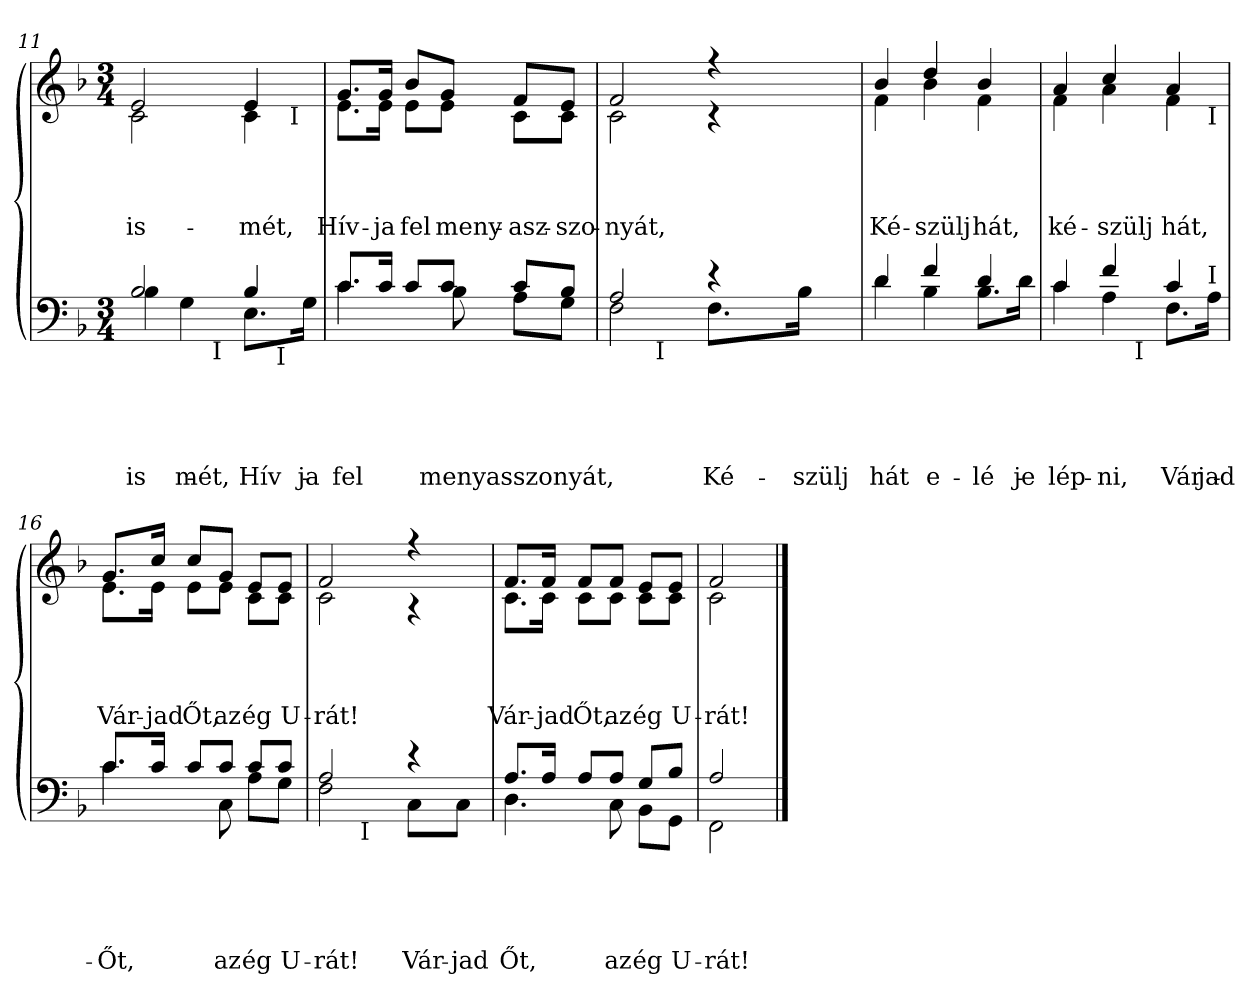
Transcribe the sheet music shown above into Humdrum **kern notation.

**kern	**text	**text	**text	**text	**text	**kern	**text	**text	**text	**text
*part2	*part2	*part2	*part2	*part2	*part2	*part1	*part1	*part1	*part1	*part1
*staff2	*staff2	*staff2	*staff2	*staff2	*staff2	*staff1	*staff1	*staff1	*staff1	*staff1
!!LO:LB:g=z
*clefF4	*	*	*	*	*	*clefG2	*	*	*	*
*k[b-]	*	*	*	*	*	*k[b-]	*	*	*	*
*F:	*	*	*	*	*	*F:	*	*	*	*
*M3/4	*	*	*	*	*	*M3/4	*	*	*	*
=11	=11	=11	=11	=11	=11	=11	=11	=11	=11	=11
*^	*	*	*	*	*	*	*	*	*	*
!	!	!	!	!	!	!LO:LY:b	!	!	!	!	!
!	!	!	!	!	!	!	!	!	!	!	!LO:LY:b
*^	*	*	*	*	*	*	*^	*	*	*	*
*	*	*^	*	*	*	*	*	*	*^	*	*	*	*
2B-/	4B-\	4.ryy	2ryy	.	.	.	.	is-	2e/	2c\	2ryy	.	.	.	is-
!	!	!	!	!	!	!	!	!LO:LY:b	!	!	!	!	!	!	!
.	4G\	.	.	.	.	.	.	-mét,	.	.	.	.	.	.	.
!	!	!LO:TX:b:t=I	!	!	!	!	!	!	!	!	!	!	!	!	!
.	.	4.ryy	.	.	.	.	.	.	.	.	.	.	.	.	.
!	!	!	!	!	!	!	!	!LO:LY:b	!	!	!	!	!	!	!
!	!	!	!	!	!	!	!	!	!	!	!	!	!	!	!LO:LY:b
4B-/	8.E\L	.	8ryy	.	.	.	.	Hív-	4e/	4c\	8ryy	.	.	.	-mét,
!	!	!	!LO:TX:b:t=I	!	!	!	!	!	!	!	!	!	!	!	!
.	.	.	8ryy	.	.	.	.	.	.	.	32ryy	.	.	.	.
!	!	!	!	!	!	!	!	!	!	!	!LO:TX:b:t=I	!	!	!	!
.	.	.	.	.	.	.	.	.	.	.	16.ryy	.	.	.	.
!	!	!	!	!	!	!	!	!LO:LY:b	!	!	!	!	!	!	!
.	16G\Jk	.	.	.	.	.	.	-ja	.	.	.	.	.	.	.
*	*v	*v	*v	*	*	*	*	*	*	*	*	*	*	*	*
*	*	*	*	*	*	*	*v	*v	*v	*	*	*	*
=12	=12	=12	=12	=12	=12	=12	=12	=12	=12	=12	=12
*^	*	*	*	*	*	*	*^	*	*	*	*
*	*	*^	*	*	*	*	*	*	*^	*	*	*	*
!	!	!	!	!	!	!	!	!LO:LY:b	!	!	!	!	!	!	!
*	*v	*v	*v	*	*	*	*	*	*	*	*	*	*	*	*
*	*	*	*	*	*	*	*v	*v	*v	*	*	*	*
*^	*	*	*	*	*	*	*^	*	*	*	*
*	*	*^	*	*	*	*	*	*	*^	*	*	*	*
!	!	!	!	!	!	!	!	!	!	!	!	!	!	!	!LO:LY:b
*	*v	*v	*v	*	*	*	*	*	*	*	*	*	*	*	*
*	*	*	*	*	*	*	*	*v	*v	*	*	*	*
8.c/L	4.c\	.	.	.	.	fel	8.g/L	8.e\L	.	.	.	Hív-
!	!	!	!	!	!	!	!	!	!	!	!	!LO:LY:b
16c/Jk	.	.	.	.	.	.	16g/Jk	16e\Jk	.	.	.	-ja
!	!	!	!	!	!	!	!	!	!	!	!	!LO:LY:b
8c/L	.	.	.	.	.	.	8b-/L	8e\L	.	.	.	fel
!	!	!	!	!	!	!LO:LY:b	!	!	!	!	!	!
!	!	!	!	!	!	!	!	!	!	!	!	!LO:LY:b
8c/J	8B-\	.	.	.	.	menyasszonyát,	8g/J	8e\J	.	.	.	meny-
!	!	!	!	!	!	!	!	!	!	!	!	!LO:LY:b
8c/L	8A\L	.	.	.	.	.	8f/L	8c\L	.	.	.	-asz-
!	!	!	!	!	!	!	!	!	!	!	!	!LO:LY:b
8B-/J	8G\J	.	.	.	.	.	8e/J	8c\J	.	.	.	-szo-
=13	=13	=13	=13	=13	=13	=13	=13	=13	=13	=13	=13	=13
!	!	!	!	!	!	!	!	!	!	!	!	!LO:LY:b
*	*^	*	*	*	*	*	*	*	*	*	*	*
2A/	2F\	8..ryy	.	.	.	.	.	2f/	2c\	.	.	.	-nyát,
!	!	!LO:TX:b:t=I	!	!	!	!	!	!	!	!	!	!	!
.	.	2ryy	.	.	.	.	.	.	.	.	.	.	.
!	!	!	!	!	!	!	!LO:LY:b	!	!	!	!	!	!
4re	8.F\L	.	.	.	.	.	Ké-	4r	4r	.	.	.	.
!	!	!	!	!	!	!	!LO:LY:b	!	!	!	!	!	!
.	16B-\Jk	.	.	.	.	.	-szülj	.	.	.	.	.	.
.	.	32ryy	.	.	.	.	.	.	.	.	.	.	.
*	*v	*v	*	*	*	*	*	*	*	*	*	*	*
=14	=14	=14	=14	=14	=14	=14	=14	=14	=14	=14	=14	=14
*	*^	*	*	*	*	*	*	*	*	*	*	*
!	!	!	!	!	!	!	!LO:LY:b	!	!	!	!	!	!
*	*v	*v	*	*	*	*	*	*	*	*	*	*	*
*	*^	*	*	*	*	*	*	*	*	*	*	*
!	!	!	!	!	!	!	!	!	!	!	!	!	!LO:LY:b
*	*v	*v	*	*	*	*	*	*	*	*	*	*	*
4d/	4d\	.	.	.	.	hát	4b-/	4f\	.	.	.	Ké-
!	!	!	!	!	!	!LO:LY:b	!	!	!	!	!	!
!	!	!	!	!	!	!	!	!	!	!	!	!LO:LY:b
4f/	4B-\	.	.	.	.	e-	4dd/	4b-\	.	.	.	-szülj
!	!	!	!	!	!	!LO:LY:b	!	!	!	!	!	!
!	!	!	!	!	!	!	!	!	!	!	!	!LO:LY:b
4d/	8.B-\L	.	.	.	.	-lé-	4b-/	4f\	.	.	.	hát,
!	!	!	!	!	!	!LO:LY:b	!	!	!	!	!	!
.	16d\Jk	.	.	.	.	-je	.	.	.	.	.	.
*	*	*	*	*	*	*	*v	*v	*	*	*	*
=15	=15	=15	=15	=15	=15	=15	=15	=15	=15	=15	=15
!	!	!	!	!	!	!LO:LY:b	!	!	!	!	!
!	!	!	!	!	!	!	!	!	!	!	!LO:LY:b
*	*^	*	*	*	*	*	*^	*	*	*	*
*	*	*	*	*	*	*	*	*	*^	*	*	*	*
4c/	4c\	4.ryy	.	.	.	.	lép-	4a/	4f\	2ryy	.	.	.	ké-
!	!	!	!	!	!	!	!LO:LY:b	!	!	!	!	!	!	!
!	!	!	!	!	!	!	!	!	!	!	!	!	!	!LO:LY:b
4f/	4A\	.	.	.	.	.	-ni,	4cc/	4a\	.	.	.	.	-szülj
!	!	!LO:TX:b:t=I	!	!	!	!	!	!	!	!	!	!	!	!
.	.	4.ryy	.	.	.	.	.	.	.	.	.	.	.	.
!	!	!	!	!	!	!	!LO:LY:b	!	!	!	!	!	!	!
!	!	!	!	!	!	!	!	!	!	!	!	!	!	!LO:LY:b
4c/	8.F\L	.	.	.	.	.	Vár-	4a/	4f\	8.ryy	.	.	.	hát,
!	!	!	!	!	!	!	!	!	!	!LO:TX:b:t=I	!	!	!	!
!	!LO:TX:a:t=I	!	!	!	!	!	!	!	!	!	!	!	!	!
!	!	!	!	!	!	!	!LO:LY:b	!	!	!	!	!	!	!
.	16A\Jk	.	.	.	.	.	-jad	.	.	16ryy	.	.	.	.
*	*v	*v	*	*	*	*	*	*	*	*	*	*	*	*
*	*	*	*	*	*	*	*v	*v	*v	*	*	*	*
!!LO:LB:g=z
=16	=16	=16	=16	=16	=16	=16	=16	=16	=16	=16	=16
*	*^	*	*	*	*	*	*^	*	*	*	*
*	*	*	*	*	*	*	*	*	*^	*	*	*	*
!	!	!	!	!	!	!	!LO:LY:b	!	!	!	!	!	!	!
*	*v	*v	*	*	*	*	*	*	*	*	*	*	*	*
*	*	*	*	*	*	*	*v	*v	*v	*	*	*	*
*	*^	*	*	*	*	*	*^	*	*	*	*
*	*	*	*	*	*	*	*	*	*^	*	*	*	*
!	!	!	!	!	!	!	!	!	!	!	!	!	!	!LO:LY:b
*	*v	*v	*	*	*	*	*	*	*	*	*	*	*	*
*	*	*	*	*	*	*	*	*v	*v	*	*	*	*
8.c/L	4.c\	.	.	.	.	Őt,	8.g/L	8.e\L	.	.	.	Vár-
!	!	!	!	!	!	!	!	!	!	!	!	!LO:LY:b
16c/Jk	.	.	.	.	.	.	16cc/Jk	16e\Jk	.	.	.	-jad
!	!	!	!	!	!	!	!	!	!	!	!	!LO:LY:b
8c/L	.	.	.	.	.	.	8cc/L	8e\L	.	.	.	Őt,
!	!	!	!	!	!	!LO:LY:b	!	!	!	!	!	!
!	!	!	!	!	!	!	!	!	!	!	!	!LO:LY:b
8c/J	8C\	.	.	.	.	az	8g/J	8e\J	.	.	.	az
!	!	!	!	!	!	!LO:LY:b	!	!	!	!	!	!
!	!	!	!	!	!	!	!	!	!	!	!	!LO:LY:b
8c/L	8A\L	.	.	.	.	ég	8e/L	8c\L	.	.	.	ég
!	!	!	!	!	!	!LO:LY:b	!	!	!	!	!	!
!	!	!	!	!	!	!	!	!	!	!	!	!LO:LY:b
8c/J	8G\J	.	.	.	.	U-	8e/J	8c\J	.	.	.	U-
=17	=17	=17	=17	=17	=17	=17	=17	=17	=17	=17	=17	=17
!	!	!	!	!	!	!LO:LY:b	!	!	!	!	!	!
!	!	!	!	!	!	!	!	!	!	!	!	!LO:LY:b
*	*^	*	*	*	*	*	*	*	*	*	*	*
2A/	2F\	8..ryy	.	.	.	.	-rát!	2f/	2c\	.	.	.	-rát!
!	!	!LO:TX:b:t=I	!	!	!	!	!	!	!	!	!	!	!
.	.	2ryy	.	.	.	.	.	.	.	.	.	.	.
!	!	!	!	!	!	!	!LO:LY:b	!	!	!	!	!	!
4re	8C\L	.	.	.	.	.	Vár-	4r	4r	.	.	.	.
!	!	!	!	!	!	!	!LO:LY:b	!	!	!	!	!	!
.	8C\J	.	.	.	.	.	-jad	.	.	.	.	.	.
.	.	32ryy	.	.	.	.	.	.	.	.	.	.	.
*	*v	*v	*	*	*	*	*	*	*	*	*	*	*
=18	=18	=18	=18	=18	=18	=18	=18	=18	=18	=18	=18	=18
*	*^	*	*	*	*	*	*	*	*	*	*	*
!	!	!	!	!	!	!	!LO:LY:b	!	!	!	!	!	!
*	*v	*v	*	*	*	*	*	*	*	*	*	*	*
*	*^	*	*	*	*	*	*	*	*	*	*	*
!	!	!	!	!	!	!	!	!	!	!	!	!	!LO:LY:b
*	*v	*v	*	*	*	*	*	*	*	*	*	*	*
8.A/L	4.D\	.	.	.	.	Őt,	8.f/L	8.c\L	.	.	.	Vár-
!	!	!	!	!	!	!	!	!	!	!	!	!LO:LY:b
16A/Jk	.	.	.	.	.	.	16f/Jk	16c\Jk	.	.	.	-jad
!	!	!	!	!	!	!	!	!	!	!	!	!LO:LY:b
8A/L	.	.	.	.	.	.	8f/L	8c\L	.	.	.	Őt,
!	!	!	!	!	!	!LO:LY:b	!	!	!	!	!	!
!	!	!	!	!	!	!	!	!	!	!	!	!LO:LY:b
8A/J	8C\	.	.	.	.	az	8f/J	8c\J	.	.	.	az
!	!	!	!	!	!	!LO:LY:b	!	!	!	!	!	!
!	!	!	!	!	!	!	!	!	!	!	!	!LO:LY:b
8G/L	8BB-\L	.	.	.	.	ég	8e/L	8c\L	.	.	.	ég
!	!	!	!	!	!	!LO:LY:b	!	!	!	!	!	!
!	!	!	!	!	!	!	!	!	!	!	!	!LO:LY:b
8B-/J	8GG\J	.	.	.	.	U-	8e/J	8c\J	.	.	.	U-
=19	=19	=19	=19	=19	=19	=19	=19	=19	=19	=19	=19	=19
!	!	!	!	!	!	!LO:LY:b	!	!	!	!	!	!
!	!	!	!	!	!	!	!	!	!	!	!	!LO:LY:b
2A/	2FF\	.	.	.	.	-rát!	2f/	2c\	.	.	.	-rát!
*v	*v	*	*	*	*	*	*	*	*	*	*	*
*	*	*	*	*	*	*v	*v	*	*	*	*
==	==	==	==	==	==	==	==	==	==	==
*-	*-	*-	*-	*-	*-	*-	*-	*-	*-	*-
